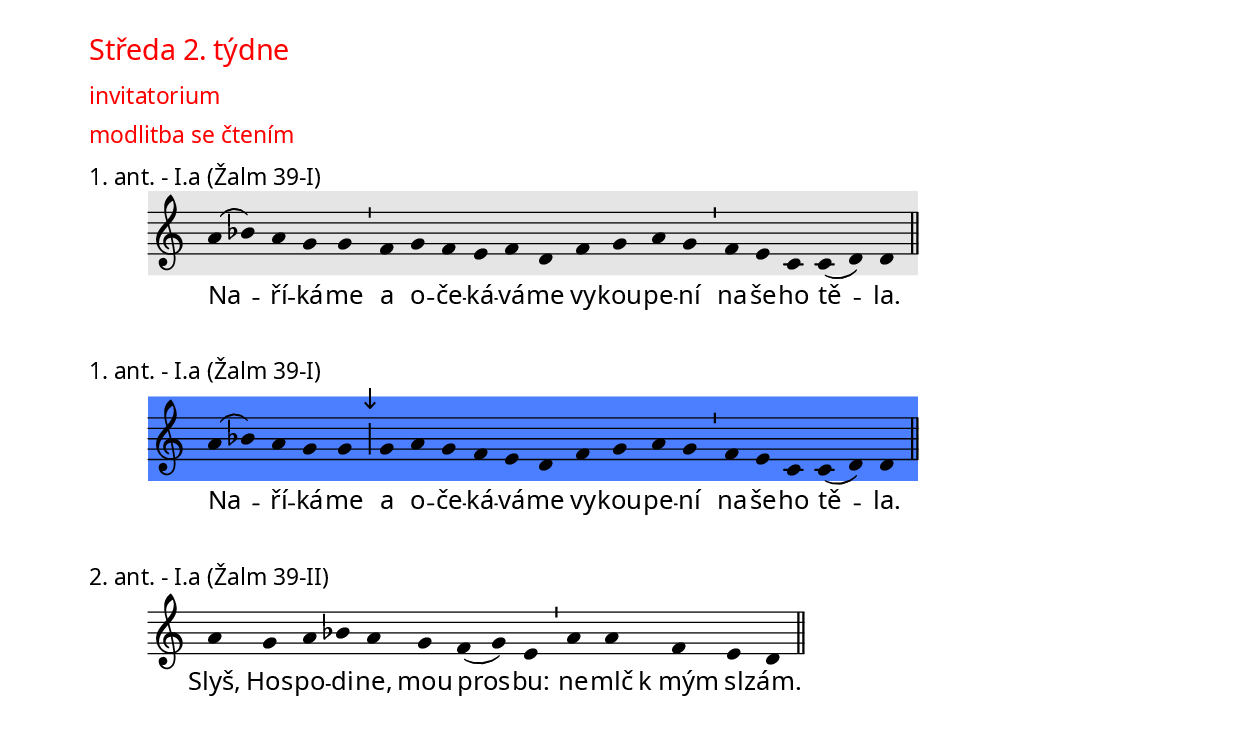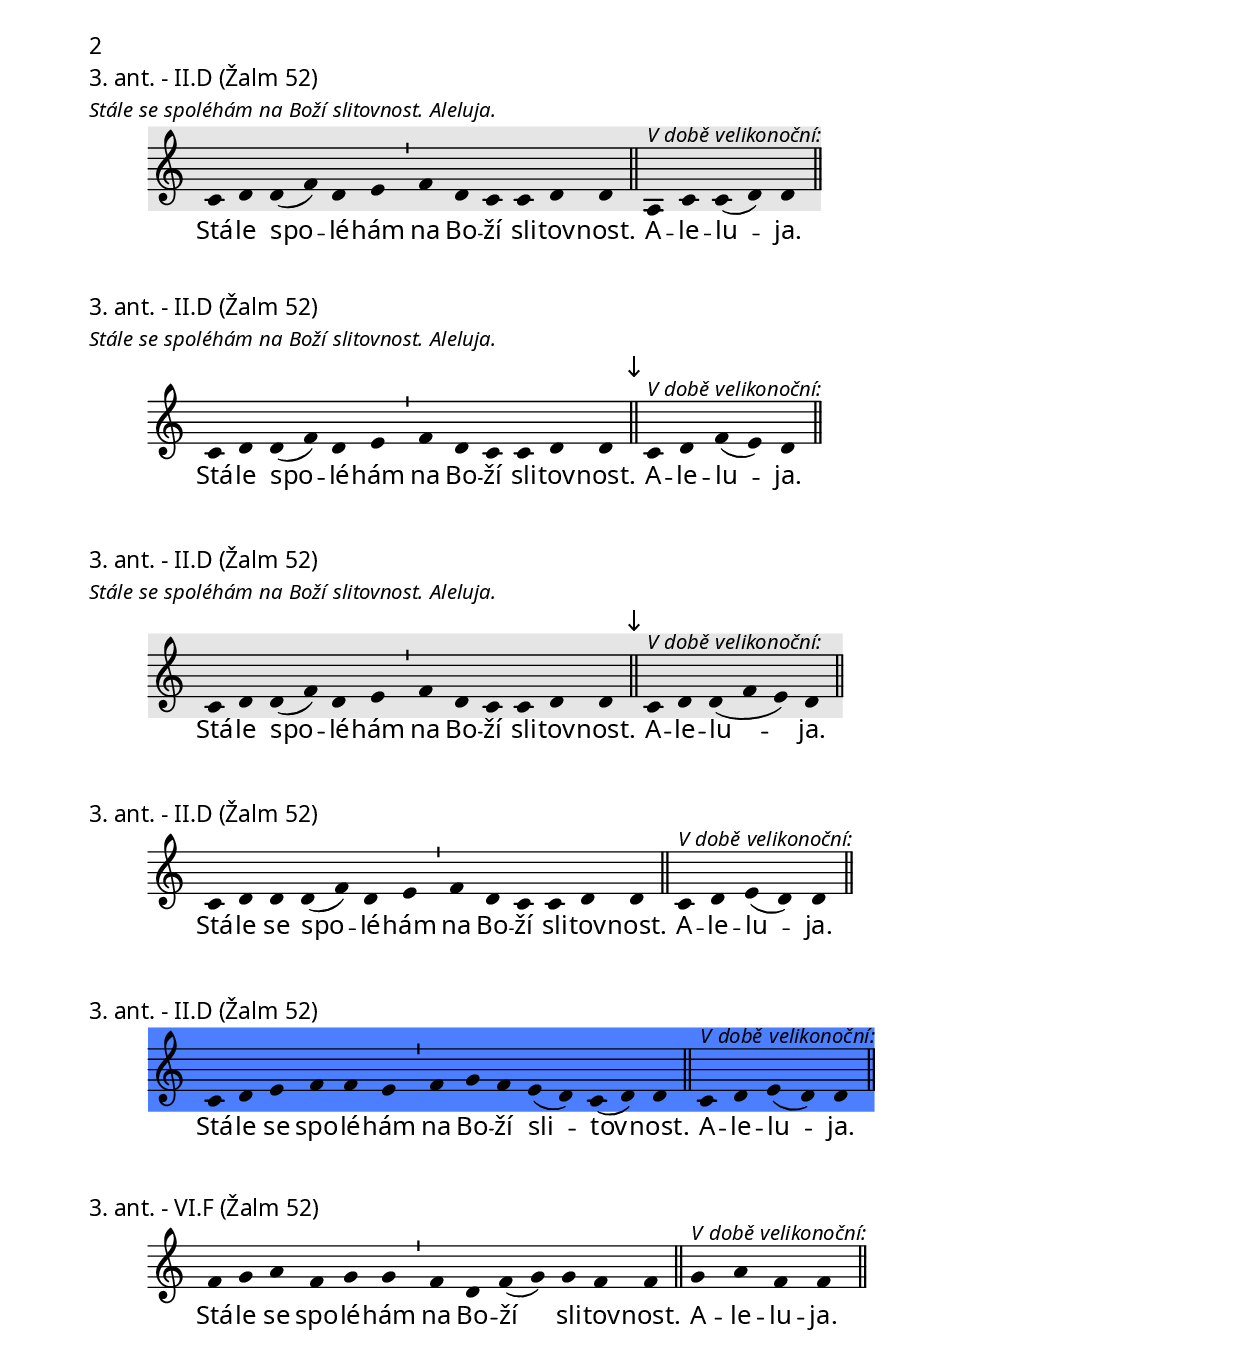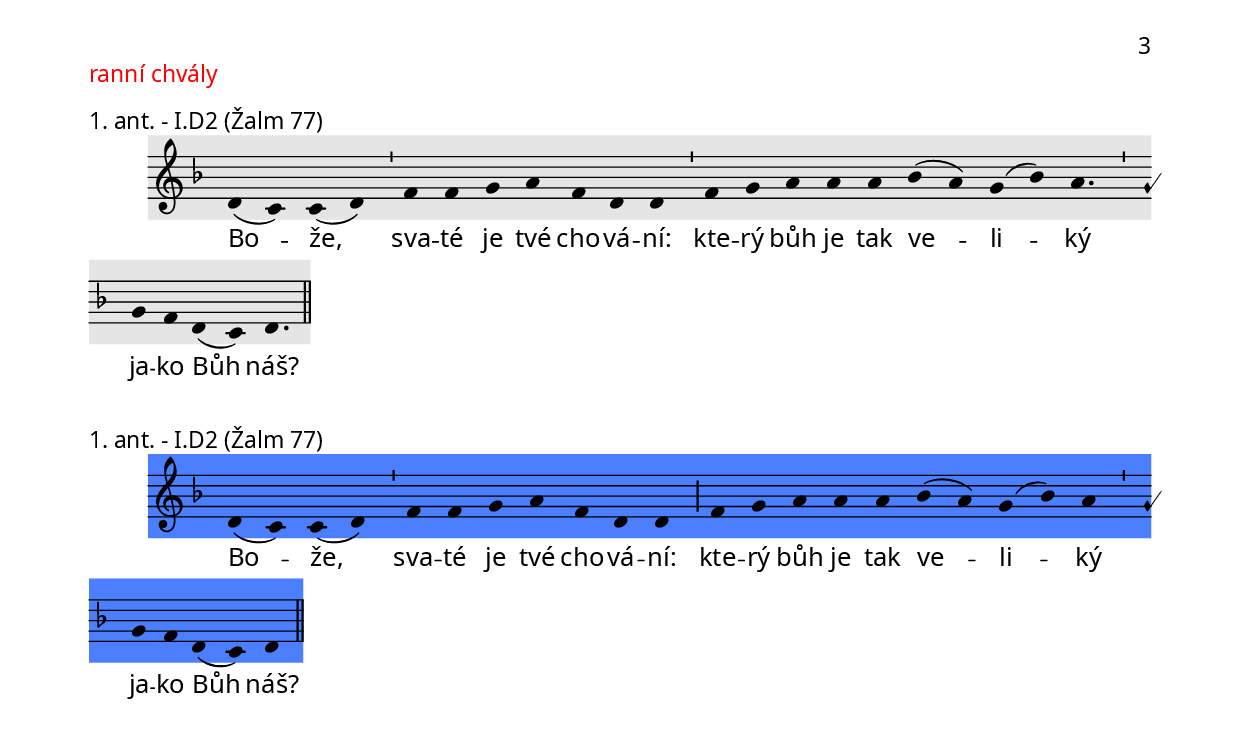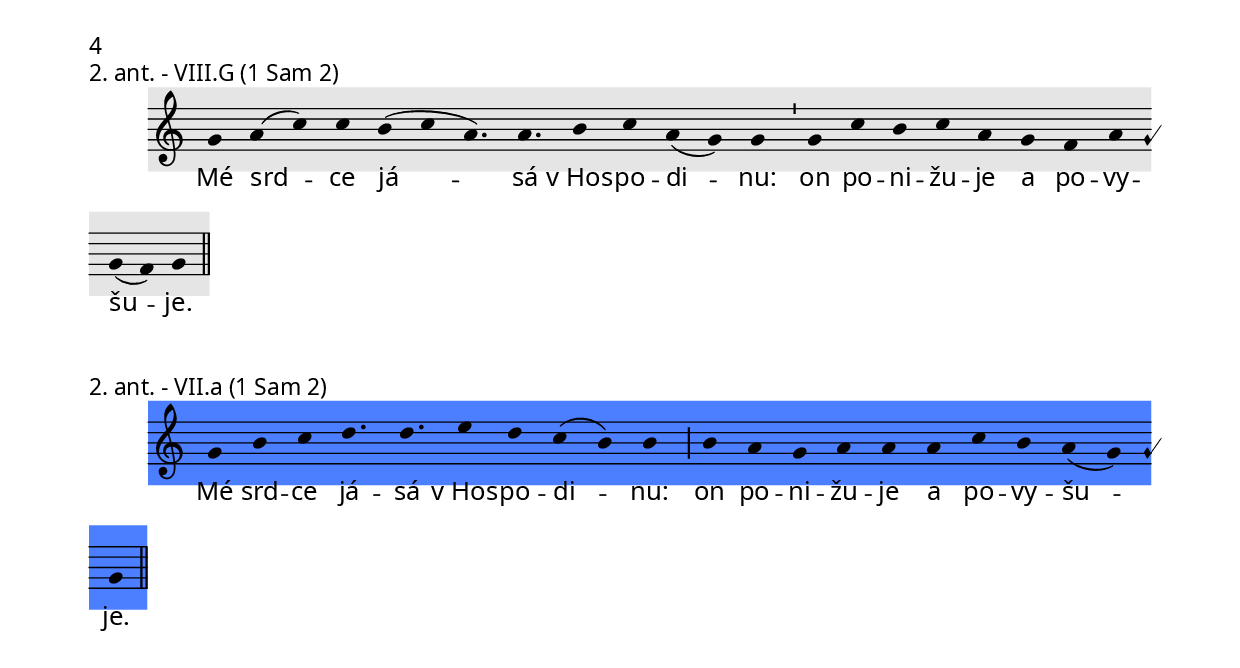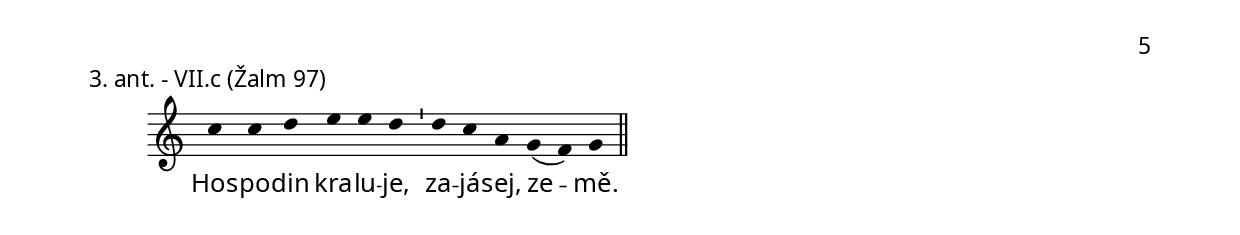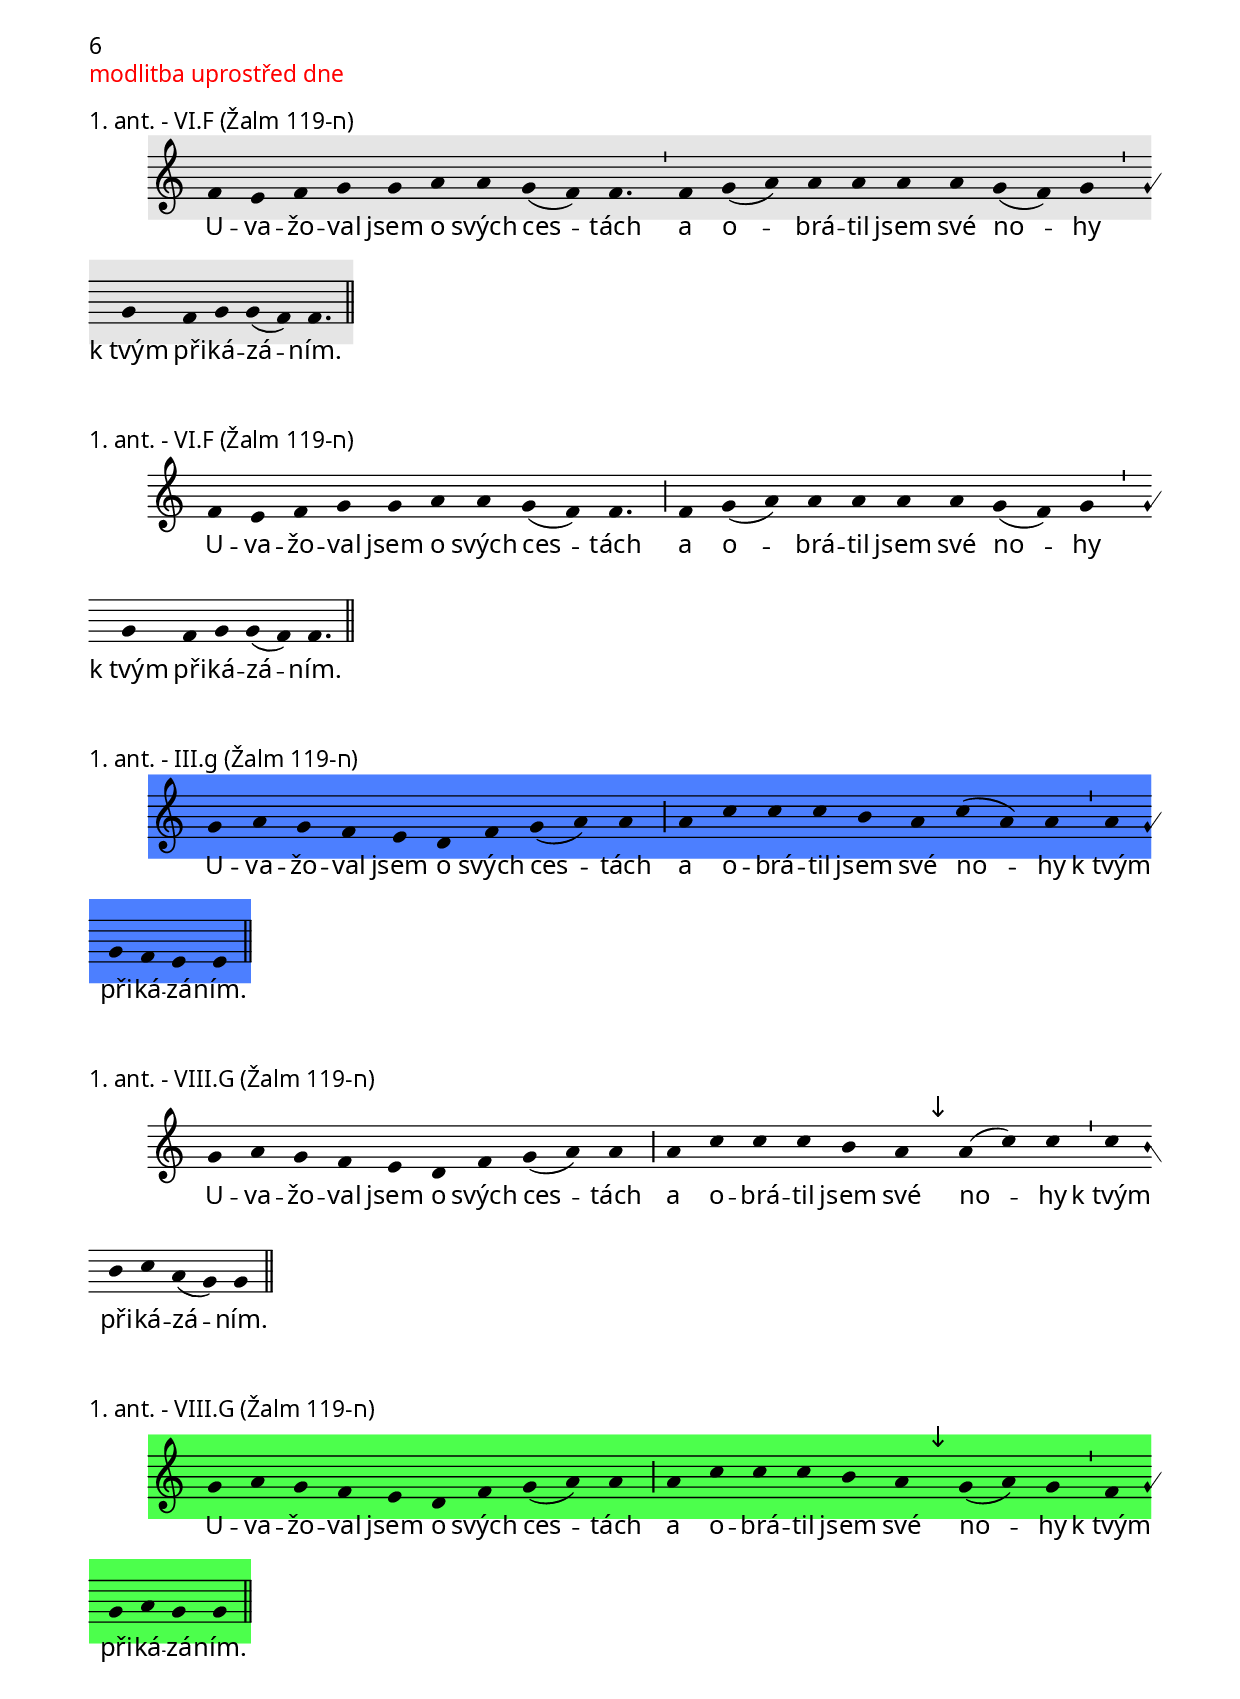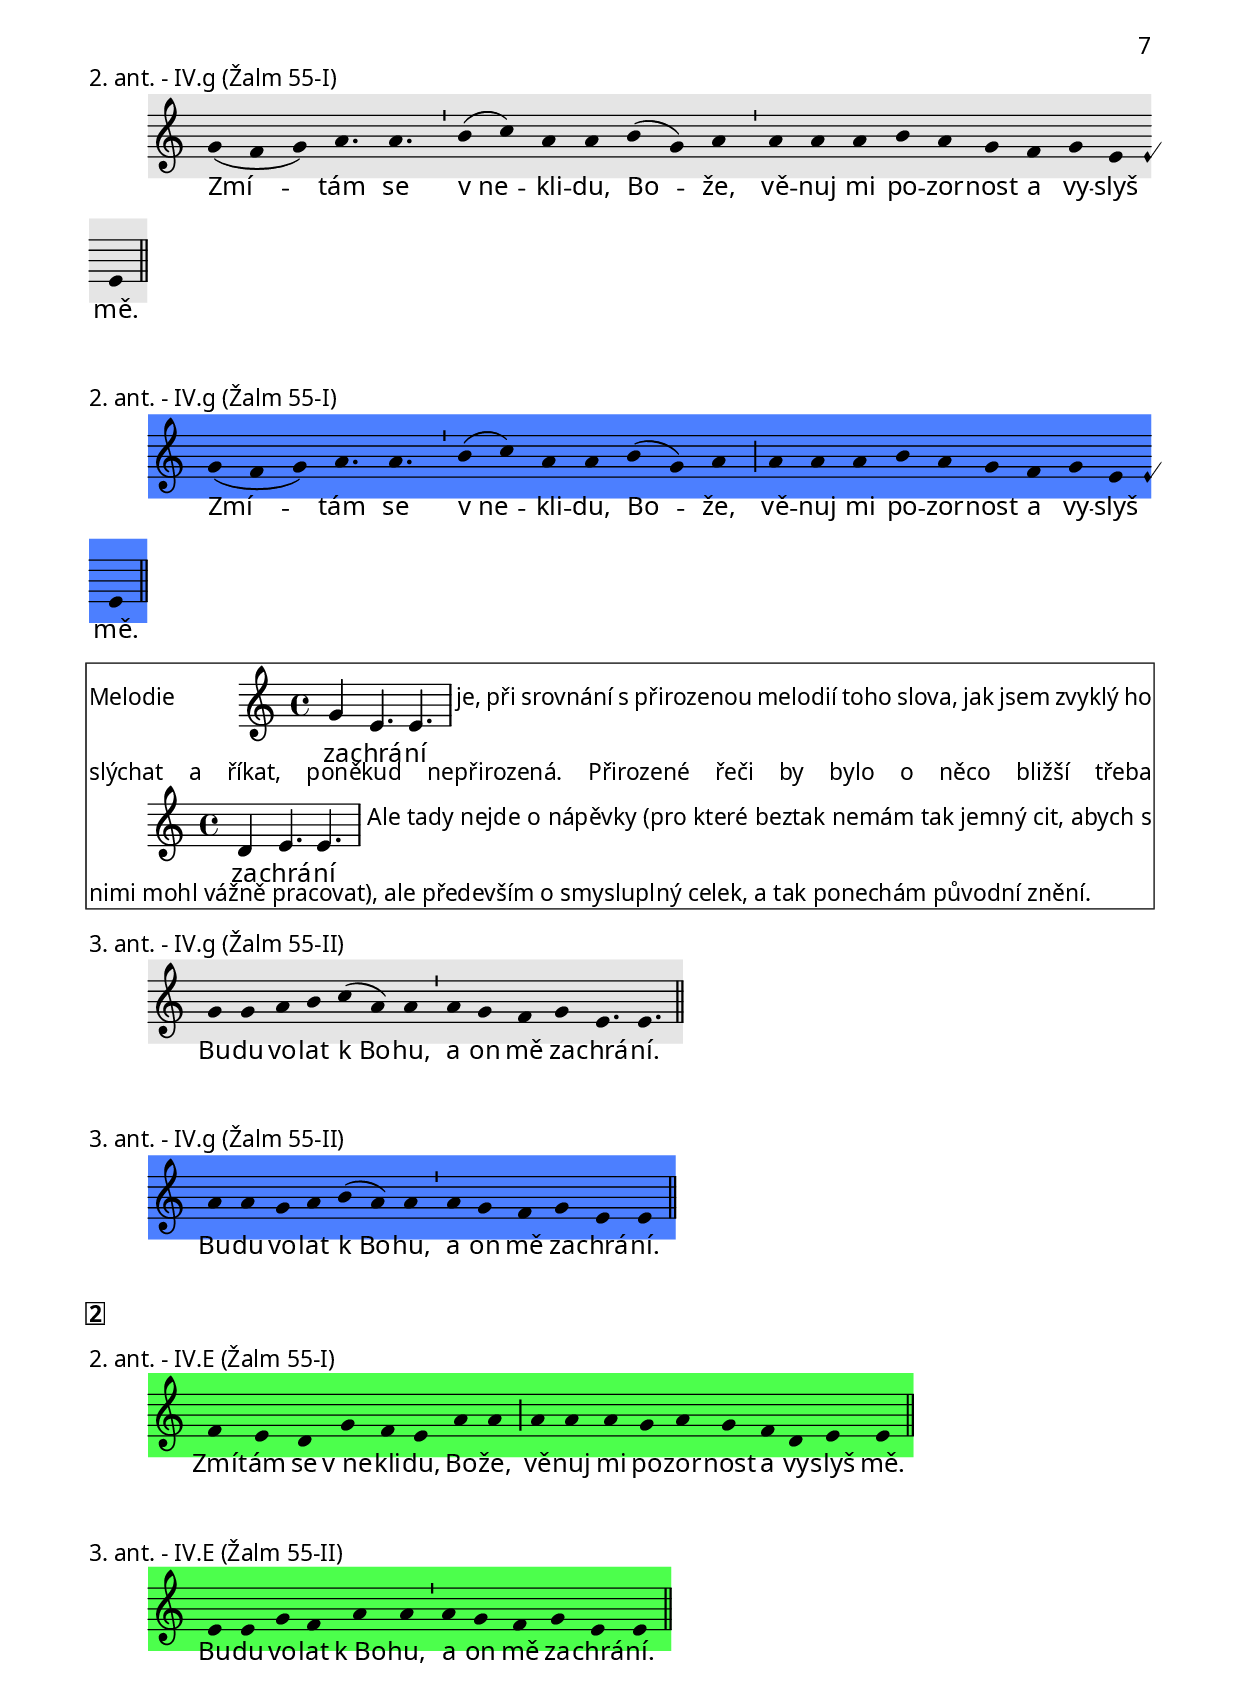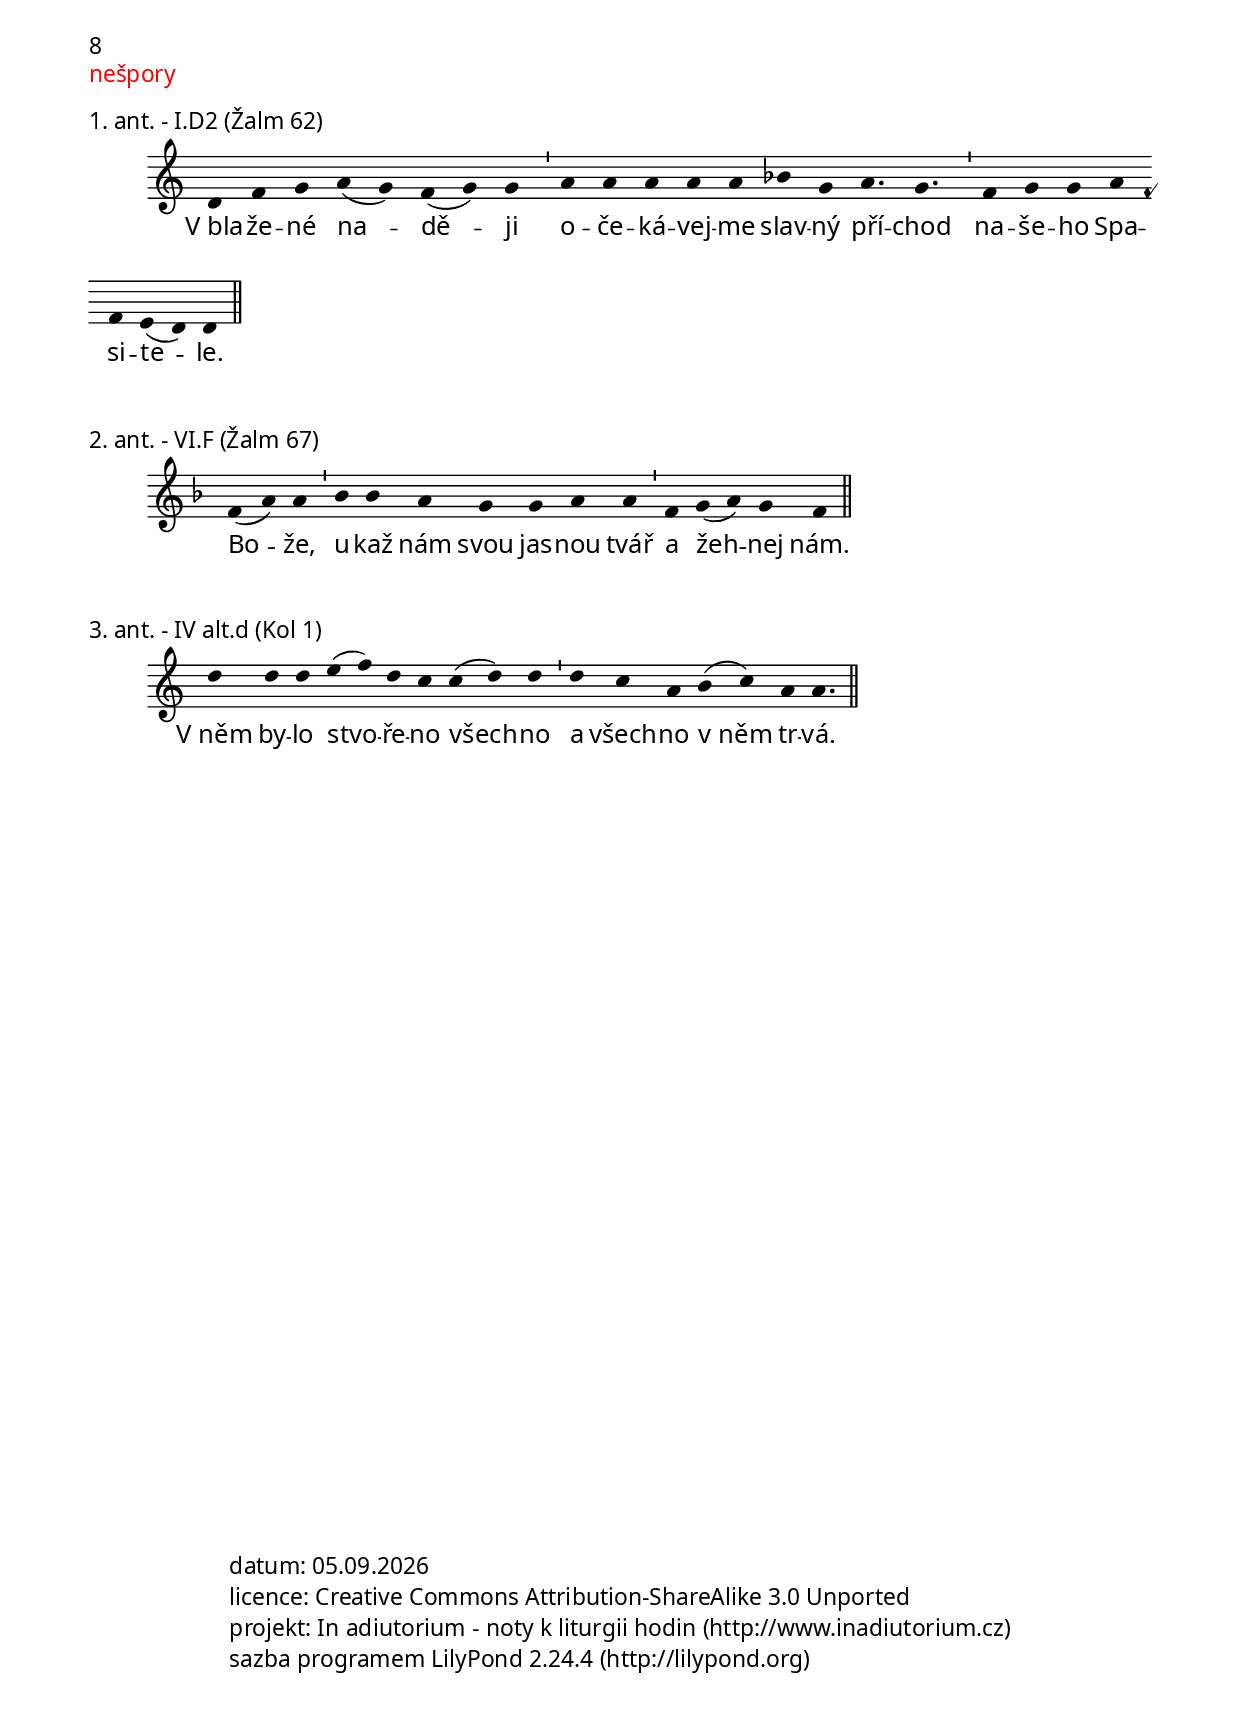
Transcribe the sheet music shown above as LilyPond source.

\include "../spolecne.ly"

\markup {\nadpisDen {Středa 2. týdne}}

\markup {\nadpisHodinka {"invitatorium"}}

%\score { \tIIstredaInvitatorium }

\markup {\nadpisHodinka {"modlitba se čtením"}}

\score {
  \relative c'' {
    \zvyraznovacSedy
    \choralniRezim
    a4( bes) a g g \barMin
    f g f e f d f g a g \barMin f e c c( d) d \barFinalis
  }
  \addlyrics {
    Na -- ří -- ká -- me
    a o -- če -- ká -- vá -- me vy -- kou -- pe -- ní na -- še -- ho tě -- la.

    % velikonocni aleluja v breviari neni
  }
  \header {
    quid = "1. ant."
    modus = "I"
    differentia = "a"
    psalmus = "Žalm 39-I"
    id = "mc-ant1"
    piece = \markup {\sestavTitulek}
  }
}

\score {
  \relative c'' {
    \zvyraznovacModry
    \choralniRezim
    a4( bes) a g g \barMaior
    \mark\sipka g a g f e d f g a g \barMin
    f e c c( d) d \barFinalis
  }
  \addlyrics {
    Na -- ří -- ká -- me
    a o -- če -- ká -- vá -- me vy -- kou -- pe -- ní
    na -- še -- ho tě -- la.

    % velikonocni aleluja v breviari neni
  }
  \header {
    quid = "1. ant."
    modus = "I"
    differentia = "a"
    psalmus = "Žalm 39-I"
    id = "mc-ant1"
    piece = \markup {\sestavTitulek}
  }
}

\score {
  \relative c'' {
    \choralniRezim
    a g a bes a g f( g) e \barMin
    a a f e d \barFinalis
  }
  \addlyrics {
    Slyš, Hos -- po -- di -- ne, mou pros -- bu:
    ne -- mlč k_mým sl -- zám.

    % velikonocni aleluja v breviari neni
  }
  \header {
    quid = "2. ant."
    modus = "I"
    differentia = "a"
    psalmus = "Žalm 39-II"
    id = "mc-ant2"
    piece = \markup {\sestavTitulek}
  }
}

\pageBreak

\score {
  \relative c' {
    \zvyraznovacSedy
    \choralniRezim
    c4 d d( f) d e \barMin f d c c d d \barFinalis

    a^\rubrVelikAleluja c c( d) d \barFinalis
  }
  \addlyrics {
    Stá -- le
    % se
    spo -- lé -- hám
    na Bo -- ží sli -- tov -- nost.

    A -- le -- lu -- ja.
  }
  \header {
    textus_approbatus = "Stále se spoléhám na Boží slitovnost. Aleluja."
    quid = "3. ant."
    modus = "II"
    differentia = "D"
    psalmus = "Žalm 52"
    id = "mc-ant3"
    piece = \markup {\sestavTitulek}
  }
}

\score {
  \relative c' {
    \choralniRezim
    c4 d d( f) d e \barMin f d c c d d \barFinalis

    \mark\sipka c^\rubrVelikAleluja d f( e) d \barFinalis
  }
  \addlyrics {
    Stá -- le spo -- lé -- hám
    na Bo -- ží sli -- tov -- nost.

    A -- le -- lu -- ja.
  }
  \header {
    textus_approbatus = "Stále se spoléhám na Boží slitovnost. Aleluja."
    quid = "3. ant."
    modus = "II"
    differentia = "D"
    psalmus = "Žalm 52"
    id = "mc-ant3"
    piece = \markup {\sestavTitulek}
  }
}

\score {
  \relative c' {
    \zvyraznovacSedy
    \choralniRezim
    c4 d d( f) d e \barMin f d c c d d \barFinalis

    \mark\sipka c^\rubrVelikAleluja d d( f e) d \barFinalis
  }
  \addlyrics {
    Stá -- le spo -- lé -- hám
    na Bo -- ží sli -- tov -- nost.

    A -- le -- lu -- ja.
  }
  \header {
    textus_approbatus = "Stále se spoléhám na Boží slitovnost. Aleluja."
    quid = "3. ant."
    modus = "II"
    differentia = "D"
    psalmus = "Žalm 52"
    id = "mc-ant3"
    piece = \markup {\sestavTitulek}
  }
}

\score {
  \relative c' {
    \choralniRezim
    c4 d d d( f) d e \barMin f d c c d d \barFinalis

    c^\rubrVelikAleluja d e( d) d \barFinalis
  }
  \addlyrics {
    Stá -- le se spo -- lé -- hám
    na Bo -- ží sli -- tov -- nost.

    A -- le -- lu -- ja.
  }
  \header {
    quid = "3. ant."
    modus = "II"
    differentia = "D"
    psalmus = "Žalm 52"
    id = "mc-ant3"
    piece = \markup {\sestavTitulek}
  }
}

\score {
  \relative c' {
    \zvyraznovacModry
    \choralniRezim
    c4 d e f f e \barMin
    f g f e( d) c( d) d \barFinalis

    c^\rubrVelikAleluja d e( d) d \barFinalis
  }
  \addlyrics {
    Stá -- le se spo -- lé -- hám
    na Bo -- ží sli -- tov -- nost.

    A -- le -- lu -- ja.
  }
  \header {
    quid = "3. ant."
    modus = "II"
    differentia = "D"
    psalmus = "Žalm 52"
    id = "mc-ant3"
    piece = \markup {\sestavTitulek}
  }
}

\score {
  \relative c' {
    \choralniRezim
    f4 g a f g g \barMin
    f d f( g) g f f \barFinalis

    g^\rubrVelikAleluja a f f \barFinalis
  }
  \addlyrics {
    Stá -- le se spo -- lé -- hám
    na Bo -- ží sli -- tov -- nost.

    A -- le -- lu -- ja.
  }
  \header {
    quid = "3. ant."
    modus = "VI"
    differentia = "F"
    psalmus = "Žalm 52"
    id = "mc-ant3"
    piece = \markup {\sestavTitulek}
  }
}

\pageBreak

\markup {\nadpisHodinka {"ranní chvály"}}

\score {
  \relative c' {
    \zvyraznovacSedy
    \choralniRezim
    \key f \major
    d4( c) c( d) \barMin f f g a f d d \barMin
    f g a a a bes( a) g( bes) a4. \barMin g4 f d( c) d4. \barFinalis
  }
  \addlyrics {
    Bo -- že, sva -- té je tvé cho -- vá -- ní: kte -- rý bůh je tak ve -- li -- ký
    ja -- ko Bůh náš?
  }
  \header {
    quid = "1. ant."
    modus = "I"
    differentia = "D2"
    psalmus = "Žalm 77"
    id = "rch-ant1"
    piece = \markup {\sestavTitulek}
  }
}

\score {
  \relative c' {
    \zvyraznovacModry
    \choralniRezim
    \key f \major
    d4( c) c( d) \barMin
    f f g a f d d \barMaior
    f g a a a bes( a) g( bes) a \barMin
    g f d( c) d \barFinalis
  }
  \addlyrics {
    Bo -- že,
    sva -- té je tvé cho -- vá -- ní:
    kte -- rý bůh je tak ve -- li -- ký
    ja -- ko Bůh náš?
  }
  \header {
    quid = "1. ant."
    modus = "I"
    differentia = "D2"
    psalmus = "Žalm 77"
    id = "rch-ant1"
    piece = \markup {\sestavTitulek}
  }
}

\pageBreak

\score {
  \relative c'' {
    \zvyraznovacSedy
    \choralniRezim
    g4 a( c) c b( c a4.) a b4 c a( g) g \barMin
    g c b c a g f a g( f) g \barFinalis
  }
  \addlyrics {
    Mé srd -- ce já -- sá v_Hos -- po -- di -- nu:
    on po -- ni -- žu -- je a po -- vy -- šu -- je.
  }
  \header {
    quid = "2. ant."
    modus = "VIII"
    differentia = "G"
    psalmus = "1 Sam 2"
    id = "rch-ant2"
    piece = \markup {\sestavTitulek}
  }
}

\score {
  \relative c'' {
    \zvyraznovacModry
    \choralniRezim
    g4 b c d4. d e4 d c( b) b \barMaior
    b a g a a a c b a( g) g \barFinalis
  }
  \addlyrics {
    Mé srd -- ce já -- sá v_Hos -- po -- di -- nu:
    on po -- ni -- žu -- je a po -- vy -- šu -- je.
  }
  \header {
    quid = "2. ant."
    modus = "VII"
    differentia = "a"
    psalmus = "1 Sam 2"
    id = "rch-ant2"
    piece = \markup {\sestavTitulek}
  }
}

\pageBreak

\score {
  \relative c'' {
    \choralniRezim
    c4 c d e e d \barMin d c a g( f) g \barFinalis
  }
  \addlyrics {
    Hos -- po -- din kra -- lu -- je, za -- já -- sej, ze -- mě.
  }
  \header {
    quid = "3. ant."
    modus = "VII"
    differentia = "c"
    psalmus = "Žalm 97"
    id = "rch-ant3"
    piece = \markup {\sestavTitulek}
  }
}

%\score { \tIIstredaAntBenedictus }

\pageBreak

\markup {\nadpisHodinka {"modlitba uprostřed dne"}}

\score {
  \relative c' {
    \zvyraznovacSedy
    \choralniRezim
    f4 e f g g a a g( f) f4. \barMin
    f4 g( a) a a a a g( f) g \barMin
    g f g g( f) f4. \barFinalis
   }
  \addlyrics {
    U -- va -- žo -- val jsem o svých ces -- tách a o -- brá -- til jsem své no -- hy
    k_tvým při -- ká -- zá -- ním.
  }
  \header {
    quid = "1. ant."
    modus = "VI"
    differentia = "F"
    psalmus = "Žalm 119-ח"
    placet = "první div. maior"
    id = "up-ant1"
    piece = \markup {\sestavTitulek}
  }
}

\score {
  \relative c' {
    \choralniRezim
    f4 e f g g a a g( f) f4. \barMaior
    f4 g( a) a a a a g( f) g \barMin
    g f g g( f) f4. \barFinalis
   }
  \addlyrics {
    U -- va -- žo -- val jsem o svých ces -- tách
    a o -- brá -- til jsem své no -- hy
    k_tvým při -- ká -- zá -- ním.
  }
  \header {
    quid = "1. ant."
    modus = "VI"
    differentia = "F"
    psalmus = "Žalm 119-ח"
    id = "up-ant1"
    piece = \markup {\sestavTitulek}
  }
}

\score {
  \relative c'' {
    \zvyraznovacModry
    \choralniRezim
    g4 a g f e d f g( a) a \barMaior
    a c c c b a c( a) a \barMin
    a g f e e \barFinalis
   }
  \addlyrics {
    U -- va -- žo -- val jsem o svých ces -- tách
    a o -- brá -- til jsem své no -- hy
    k_tvým při -- ká -- zá -- ním.
  }
  \header {
    quid = "1. ant."
    modus = "III"
    differentia = "g"
    psalmus = "Žalm 119-ח"
    id = "up-ant1"
    piece = \markup {\sestavTitulek}
  }
}

\score {
  \relative c'' {
    \choralniRezim
    g4 a g f e d f g( a) a \barMaior
    a c c c b a \mark\sipka a( c) c \barMin
    c b c a( g) g \barFinalis
   }
  \addlyrics {
    U -- va -- žo -- val jsem o svých ces -- tách
    a o -- brá -- til jsem své no -- hy
    k_tvým při -- ká -- zá -- ním.
  }
  \header {
    quid = "1. ant."
    modus = "VIII"
    differentia = "G"
    psalmus = "Žalm 119-ח"
    id = "up-ant1"
    piece = \markup {\sestavTitulek}
  }
}

\score {
  \relative c'' {
    \zvyraznovacZeleny
    \choralniRezim
    g4 a g f e d f g( a) a \barMaior
    a c c c b a \mark\sipka g( a) g \barMin
    f g a g g \barFinalis
   }
  \addlyrics {
    U -- va -- žo -- val jsem o svých ces -- tách
    a o -- brá -- til jsem své no -- hy
    k_tvým při -- ká -- zá -- ním.
  }
  \header {
    quid = "1. ant."
    modus = "VIII"
    differentia = "G"
    psalmus = "Žalm 119-ח"
    id = "up-ant1"
    piece = \markup {\sestavTitulek}
  }
}

\pageBreak

\score {
  \relative c'' {
    \zvyraznovacSedy
    \choralniRezim
    g4( f g) a4. a \barMin b4( c) a a b( g) a \barMin
    a a a b a g f g e e \barFinalis
  }
  \addlyrics {
    Zmí -- tám se v_ne -- kli -- du, Bo -- že, vě -- nuj mi po -- zor -- nost
    a vy -- slyš mě.
  }
  \header {
    quid = "2. ant."
    modus = "IV"
    differentia = "g"
    psalmus = "Žalm 55-I"
    placet = "druhá div. maior"
    id = "up-ant2"
    piece = \markup {\sestavTitulek}
  }
}

\score {
  \relative c'' {
    \zvyraznovacModry
    \choralniRezim
    g4( f g) a4. a \barMin
    b4( c) a a b( g) a \barMaior
    a a a b a g f g e e \barFinalis
  }
  \addlyrics {
    Zmí -- tám se
    v_ne -- kli -- du, Bo -- že,
    vě -- nuj mi po -- zor -- nost a vy -- slyš mě.
  }
  \header {
    quid = "2. ant."
    modus = "IV"
    differentia = "g"
    psalmus = "Žalm 55-I"
    id = "up-ant2"
    piece = \markup {\sestavTitulek}
  }
}

\markup\box\justify{
  Melodie
  \score{ { g'4 e'4. e' }\addlyrics{ za -- chrá -- ní } }
  je, při srovnání s přirozenou melodií toho slova, jak jsem
  zvyklý ho slýchat a říkat, poněkud nepřirozená.
  Přirozené řeči by bylo o něco bližší třeba
  \score{ { d'4 e'4. e' }\addlyrics{ za -- chrá -- ní } }
  Ale tady nejde o nápěvky (pro které beztak nemám tak jemný cit,
  abych s nimi mohl vážně pracovat), ale především o smysluplný celek,
  a tak ponechám původní znění.
}

\score {
  \relative c'' {
    \zvyraznovacSedy
    \choralniRezim
    g4 g a b c( a) a \barMin a g f g e4. e \barFinalis
  }
  \addlyrics {
    Bu -- du vo -- lat k_Bo -- hu, a on mě za -- chrá -- ní.
  }
  \header {
    quid = "3. ant."
    modus = "IV"
    differentia = "g"
    psalmus = "Žalm 55-II"
    id = "up-ant3"
    piece = \markup {\sestavTitulek}
  }
}

\score {
  \relative c'' {
    \zvyraznovacModry
    \choralniRezim
    a4 a g a b( a) a \barMin
    a g f g e e \barFinalis
  }
  \addlyrics {
    Bu -- du vo -- lat k_Bo -- hu,
    a on mě za -- chrá -- ní.
  }
  \header {
    quid = "3. ant."
    modus = "IV"
    differentia = "g"
    psalmus = "Žalm 55-II"
    id = "up-ant3"
    piece = \markup {\sestavTitulek}
  }
}

\markup\nadpisSkupiny 2

\score {
  \relative c' {
    \zvyraznovacZeleny
    \choralniRezim
    f4 e d g f e a a \barMaior
    a a a g a g f d e e \barFinalis
  }
  \addlyrics {
    Zmí -- tám se v_ne -- kli -- du, Bo -- že,
    vě -- nuj mi po -- zor -- nost a vy -- slyš mě.
  }
  \header {
    quid = "2. ant."
    modus = "IV"
    differentia = "E"
    psalmus = "Žalm 55-I"
    id = "up-ant2"
    piece = \markup {\sestavTitulek}
  }
}

\score {
  \relative c' {
    \zvyraznovacZeleny
    \choralniRezim
    e4 e g f a a \barMin
    a g f g e e \barFinalis
  }
  \addlyrics {
    Bu -- du vo -- lat k_Bo -- hu,
    a on mě za -- chrá -- ní.
  }
  \header {
    quid = "3. ant."
    modus = "IV"
    differentia = "E"
    psalmus = "Žalm 55-II"
    id = "up-ant3"
    piece = \markup {\sestavTitulek}
  }
}

\pageBreak

\markup {\nadpisHodinka {"nešpory"}}

\score {
  \relative c' {
    \choralniRezim
    d4 f g a( g) f( g) g \barMin
    a a a a a bes g a4. g \barMin
    f4 g g a f e( d) d \barFinalis
  }
  \addlyrics {
    V_bla -- že -- né na -- dě -- ji
    o -- če -- ká -- vej -- me slav -- ný pří -- chod
    na -- še -- ho Spa -- si -- te -- le.
  }
  \header {
    quid = "1. ant."
    modus = "I"
    differentia = "D2"
    psalmus = "Žalm 62"
    id = "ne-ant1"
    piece = \markup {\sestavTitulek}
  }
}

\score {
  \relative c' {
    \choralniRezim
    \key f \major
    f( a) a \barMin bes bes a g g a a \barMin f g( a) g f \barFinalis
  }
  \addlyrics {
    Bo -- že, u -- kaž nám svou jas -- nou tvář a žeh -- nej nám.
  }
  \header {
    quid = "2. ant."
    modus = "VI"
    differentia = "F"
    psalmus = "Žalm 67"
    id = "ne-ant2"
    piece = \markup {\sestavTitulek}
  }
}

tIIstredaNespAntIII = \score {
  \relative c'' {
    \choralniRezim
    d4 d d e( f) d c c( d) d \barMin d c a b( c) a a4. \barFinalis
  }
  \addlyrics {
    V_něm by -- lo stvo -- ře -- no všech -- no a všech -- no v_něm tr -- vá.
  }
  \header {
    quid = "3. ant."
    modus = "IV alt"
    differentia = "d"
    psalmus = "Kol 1"
    id = "ne-ant3"
    piece = \markup {\sestavTitulek}
  }
}

\score { \tIIstredaNespAntIII }

%\score { \tIIstredaAntMagnificat }